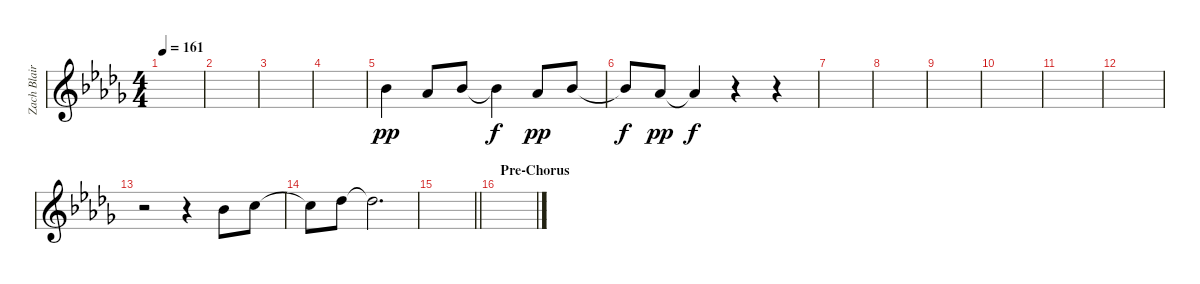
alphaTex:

\track ("Zach Blair - Vocals" "Zach Blair") {instrument distortionguitar}
\staff {score}
\tuning (E4 B3 G3 D3 A2 E2) {hide}
\ts (4 4)
\tempo 161
\clef g2
\ks db
|
|
|
|
3.3.4{dy pp} 1.3.8 3.3.8 3.3{t}.4{dy f} 1.3.8{dy pp} 3.3.8 |
3.3{t}.8{dy f} 1.3.8{dy pp} 1.3{t}.4{dy f} r.4 r.4 |
|
|
|
|
|
|
r.2 r.4 3.3.8 5.3.8 |
5.3{t}.8 6.3.8 6.3{t}.2{d} |
\barLineRight lightlight
|
\section ("" "Pre-Chorus")
